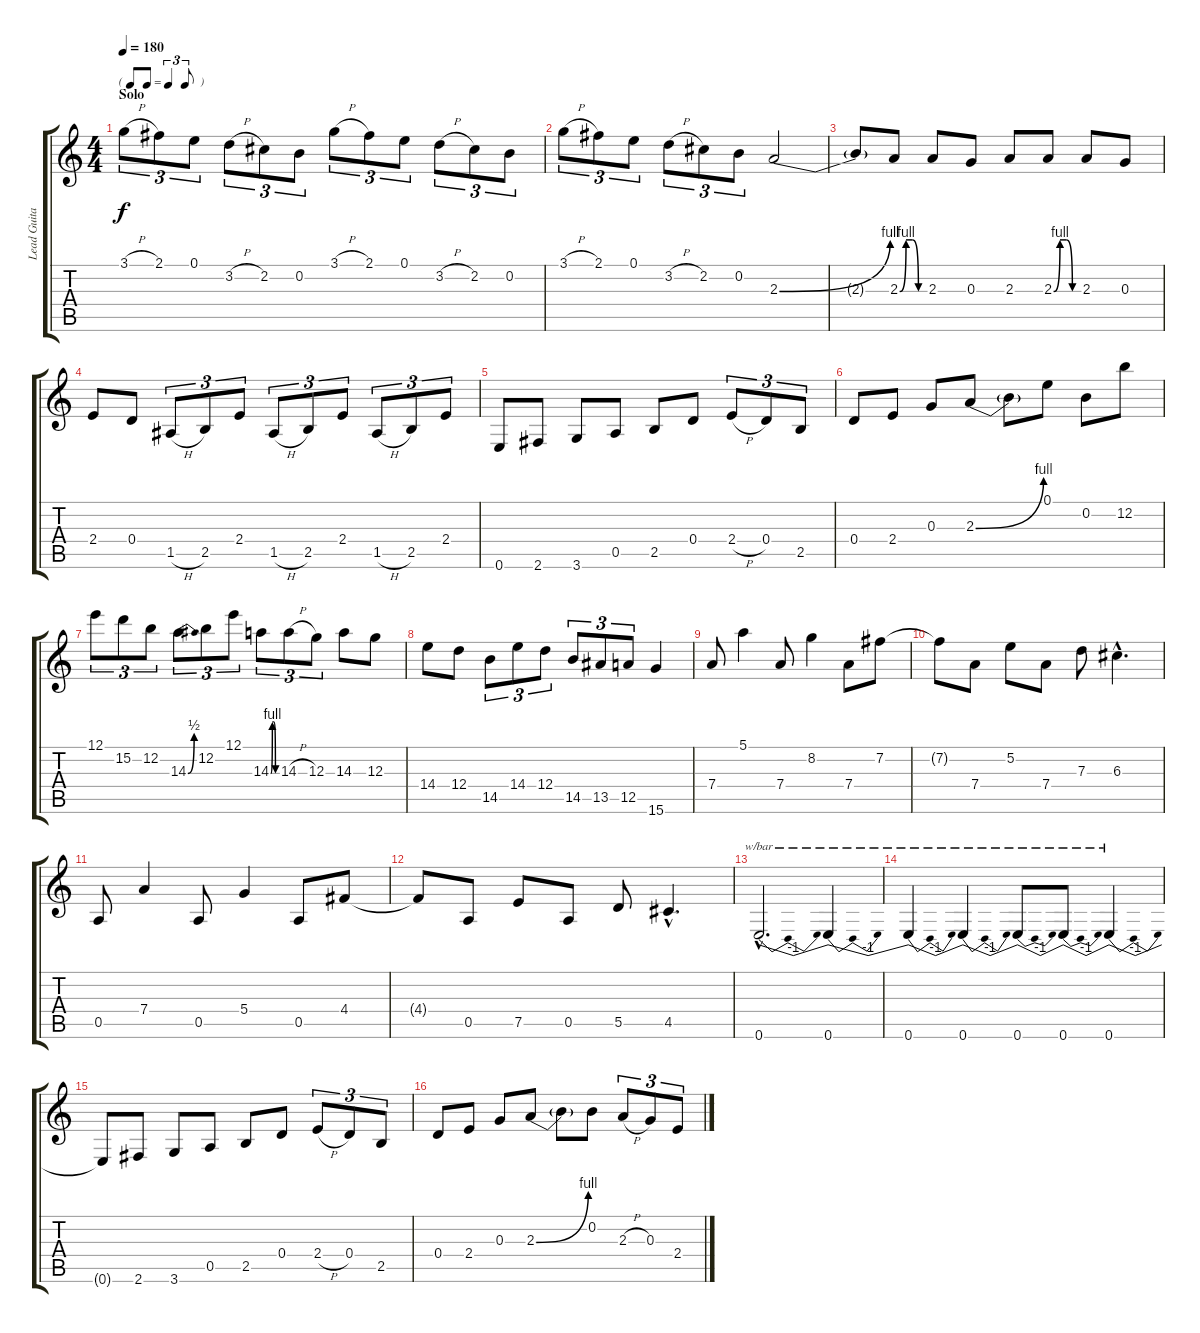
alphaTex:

\track ("Lead Guitar 2" "Lead Guita") {instrument overdrivenguitar}
\staff {score tabs}
\tuning (E4 B3 G3 D3 A2 E2) {hide}
\ts (4 4)
\tf triplet8th
\section ("" "Solo")
\tempo 180
\clef g2
\ks c
3.1{h}.8{tu (3 2) dy f volume 16} 2.1.8{tu (3 2)} 0.1.8{tu (3 2)} 3.2{h}.8{tu (3 2)} 2.2.8{tu (3 2)} 0.2.8{tu (3 2)} 3.1{h}.8{tu (3 2)} 2.1.8{tu (3 2)} 0.1.8{tu (3 2)} 3.2{h}.8{tu (3 2)} 2.2.8{tu (3 2)} 0.2.8{tu (3 2)} |
3.1{h}.8{tu (3 2)} 2.1.8{tu (3 2)} 0.1.8{tu (3 2)} 3.2{h}.8{tu (3 2)} 2.2.8{tu (3 2)} 0.2.8{tu (3 2)} 2.3{be (bend 0 0 60 4)}.2 |
2.3{t}.8 2.3{be (custom 0 0 15 4 30 4 45 0 60 0)}.8 2.3.8 0.3.8 2.3.8 2.3{be (custom 0 0 15 4 30 4 45 0 60 0)}.8 2.3.8 0.3.8 |
2.4.8 0.4.8 1.5{h}.8{tu (3 2)} 2.5.8{tu (3 2)} 2.4.8{tu (3 2)} 1.5{h}.8{tu (3 2)} 2.5.8{tu (3 2)} 2.4.8{tu (3 2)} 1.5{h}.8{tu (3 2)} 2.5.8{tu (3 2)} 2.4.8{tu (3 2)} |
0.6.8 2.6.8 3.6.8 0.5.8 2.5.8 0.4.8 2.4{h}.8{tu (3 2)} 0.4.8{tu (3 2)} 2.5.8{tu (3 2)} |
0.4.8 2.4.8 0.3.8 2.3{be (bend 0 0 60 4)}.8 2.3{t}.8 0.1.8 0.2.8 12.2.8 |
12.1.8{tu (3 2)} 15.2.8{tu (3 2)} 12.2.8{tu (3 2)} 14.3{be (bend 0 0 60 2)}.8{tu (3 2)} 12.2.8{tu (3 2)} 12.1.8{tu (3 2)} 14.3{be (custom 0 0 15 4 30 4 45 0 60 0)}.8{tu (3 2)} 14.3{h}.8{tu (3 2)} 12.3.8{tu (3 2)} 14.3.8 12.3.8 |
14.4.8 12.4.8 14.5.8{tu (3 2)} 14.4.8{tu (3 2)} 12.4.8{tu (3 2)} 14.5.8{tu (3 2)} 13.5.8{tu (3 2)} 12.5.8{tu (3 2)} 15.6.4 |
7.4.8 5.1.4 7.4.8 8.2.4 7.4.8 7.2.8 |
7.2{t}.8 7.4.8 5.2.8 7.4.8 7.3.8 6.3{hac}.4{d} |
0.5.8 7.4.4 0.5.8 5.4.4 0.5.8 4.4.8 |
4.4{t}.8 0.5.8 7.5.8 0.5.8 5.5.8 4.5{hac}.4{d} |
0.6{hac}.2{d tbe (dip default 0 0 30 -4 60 0)} 0.6.4{tbe (dip default 0 0 30 -4 60 0)} |
0.6.4{tbe (dip default 0 0 30 -4 60 0)} 0.6.4{tbe (dip default 0 0 30 -4 60 0)} 0.6.8{tbe (dip default 0 0 30 -4 60 0)} 0.6.8{tbe (dip default 0 0 30 -4 60 0)} 0.6.4{tbe (dip default 0 0 30 -4 60 0)} |
0.6{t}.8 2.6.8 3.6.8 0.5.8 2.5.8 0.4.8 2.4{h}.8{tu (3 2)} 0.4.8{tu (3 2)} 2.5.8{tu (3 2)} |
0.4.8 2.4.8 0.3.8 2.3{be (bend 0 0 60 4)}.8 2.3{t}.8 0.2.8 2.3{h}.8{tu (3 2)} 0.3.8{tu (3 2)} 2.4.8{tu (3 2)}
